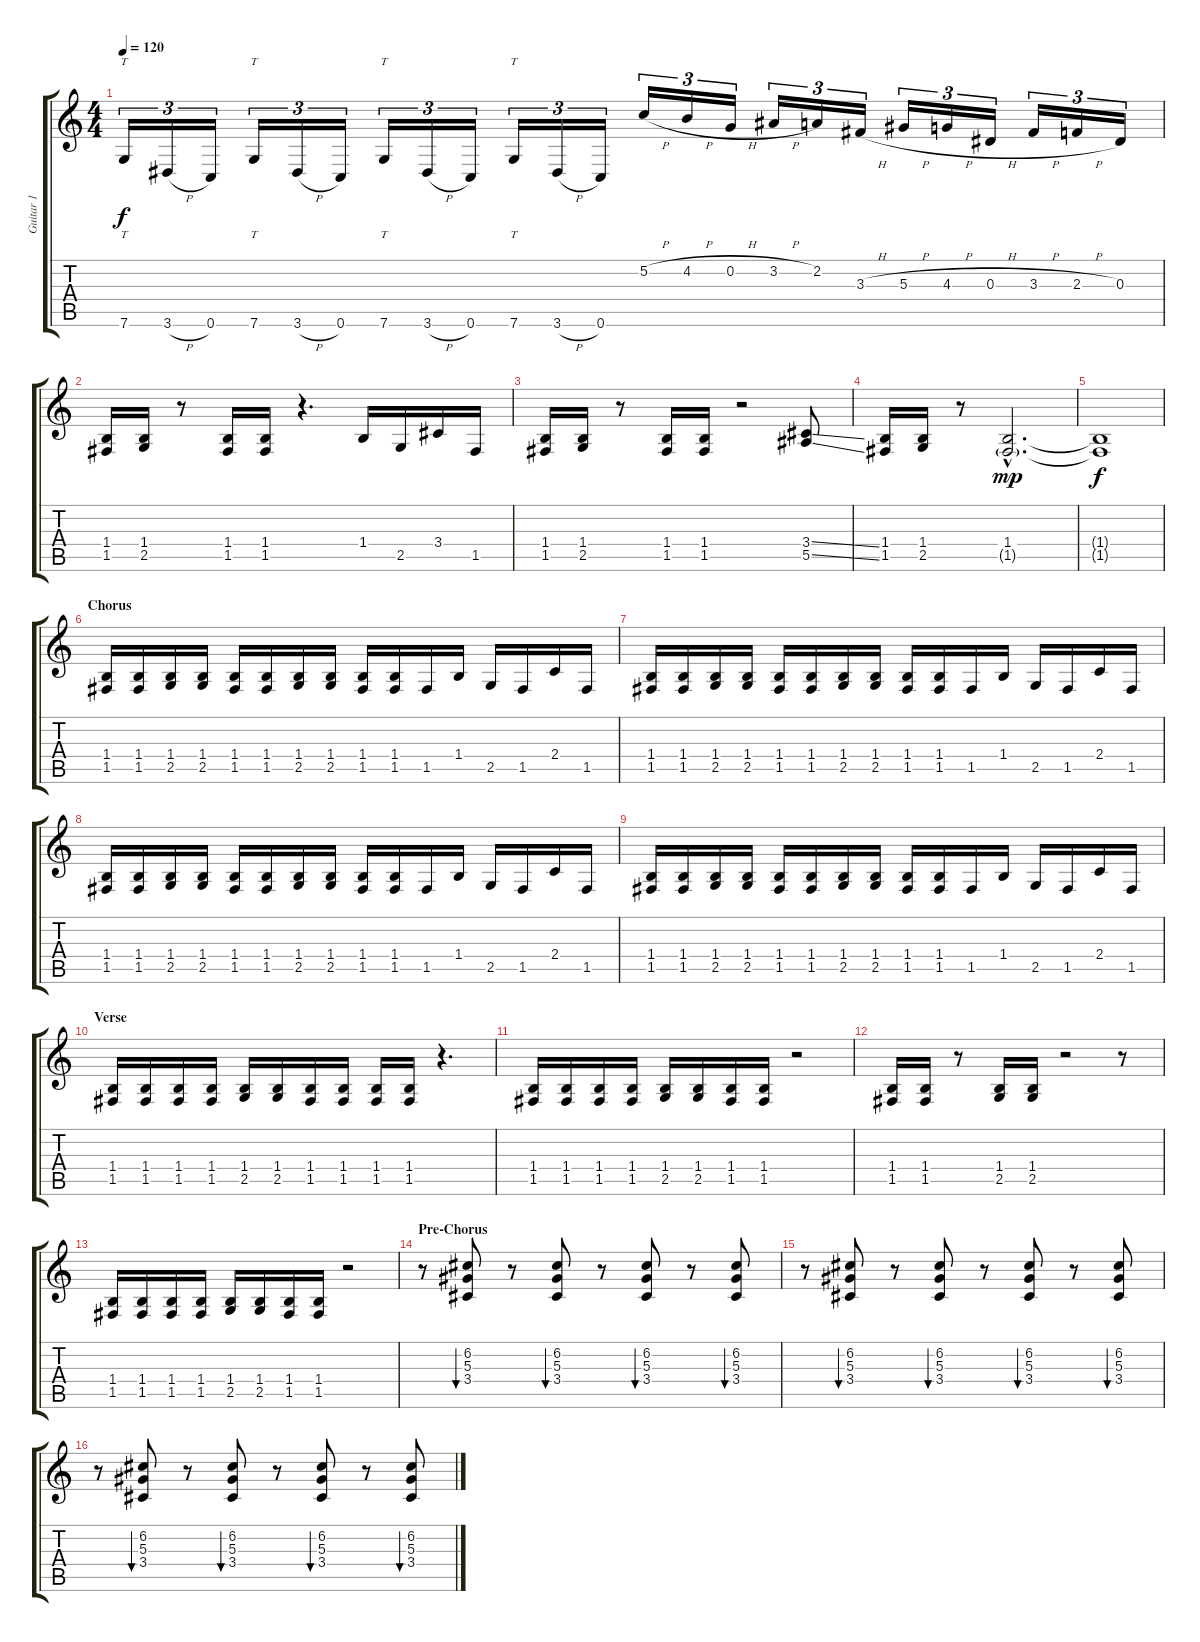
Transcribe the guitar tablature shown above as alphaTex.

\track ("Guitar 1" "Guitar 1") {instrument distortionguitar}
\staff {score tabs}
\tuning (C4 G3 Eb3 Bb2 F2 C2) {hide}
\ts (4 4)
\tempo 120
\clef g2
\ks c
7.6.16{tt tu (3 2) dy f} 3.6{h}.16{tu (3 2)} 0.6.16{tu (3 2)} 7.6.16{tt tu (3 2)} 3.6{h}.16{tu (3 2)} 0.6.16{tu (3 2)} 7.6.16{tt tu (3 2)} 3.6{h}.16{tu (3 2)} 0.6.16{tu (3 2)} 7.6.16{tt tu (3 2)} 3.6{h}.16{tu (3 2)} 0.6.16{tu (3 2)} 5.2{h}.16{tu (3 2)} 4.2{h}.16{tu (3 2)} 0.2{h}.16{tu (3 2)} 3.2{h}.16{tu (3 2)} 2.2.16{tu (3 2)} 3.3{h}.16{tu (3 2)} 5.3{h}.16{tu (3 2)} 4.3{h}.16{tu (3 2)} 0.3{h}.16{tu (3 2)} 3.3{h}.16{tu (3 2)} 2.3{h}.16{tu (3 2)} 0.3.16{tu (3 2)} |
(1.4 1.5).16 (1.4 2.5).16 r.8 (1.4 1.5).16 (1.4 1.5).16 r.4{d} 1.4.16 2.5.16 3.4.16 1.5.16 |
(1.4 1.5).16 (1.4 2.5).16 r.8 (1.4 1.5).16 (1.4 1.5).16 r.2 (3.4{ss} 5.5{ss}).8 |
(1.4 1.5).16 (1.4 2.5).16 r.8 (1.4{hac} 1.5{g hac}).2{d dy mp volume 0} |
(1.4{t} 1.5{t}).1{dy f} |
\section ("" "Chorus")
(1.4 1.5).16{volume 13} (1.4 1.5).16 (1.4 2.5).16 (1.4 2.5).16 (1.4 1.5).16 (1.4 1.5).16 (1.4 2.5).16 (1.4 2.5).16 (1.4 1.5).16 (1.4 1.5).16 1.5.16 1.4.16 2.5.16 1.5.16 2.4.16 1.5.16 |
(1.4 1.5).16 (1.4 1.5).16 (1.4 2.5).16 (1.4 2.5).16 (1.4 1.5).16 (1.4 1.5).16 (1.4 2.5).16 (1.4 2.5).16 (1.4 1.5).16 (1.4 1.5).16 1.5.16 1.4.16 2.5.16 1.5.16 2.4.16 1.5.16 |
(1.4 1.5).16 (1.4 1.5).16 (1.4 2.5).16 (1.4 2.5).16 (1.4 1.5).16 (1.4 1.5).16 (1.4 2.5).16 (1.4 2.5).16 (1.4 1.5).16 (1.4 1.5).16 1.5.16 1.4.16 2.5.16 1.5.16 2.4.16 1.5.16 |
(1.4 1.5).16 (1.4 1.5).16 (1.4 2.5).16 (1.4 2.5).16 (1.4 1.5).16 (1.4 1.5).16 (1.4 2.5).16 (1.4 2.5).16 (1.4 1.5).16 (1.4 1.5).16 1.5.16 1.4.16 2.5.16 1.5.16 2.4.16 1.5.16 |
\section ("" "Verse")
(1.4 1.5).16 (1.4 1.5).16 (1.4 1.5).16 (1.4 1.5).16 (1.4 2.5).16 (1.4 2.5).16 (1.4 1.5).16 (1.4 1.5).16 (1.4 1.5).16 (1.4 1.5).16 r.4{d} |
(1.4 1.5).16 (1.4 1.5).16 (1.4 1.5).16 (1.4 1.5).16 (1.4 2.5).16 (1.4 2.5).16 (1.4 1.5).16 (1.4 1.5).16 r.2 |
(1.4 1.5).16 (1.4 1.5).16 r.8 (1.4 2.5).16 (1.4 2.5).16 r.2 r.8 |
(1.4 1.5).16 (1.4 1.5).16 (1.4 1.5).16 (1.4 1.5).16 (1.4 2.5).16 (1.4 2.5).16 (1.4 1.5).16 (1.4 1.5).16 r.2 |
\section ("" "Pre-Chorus")
r.8 (6.2 5.3 3.4).8{bu 120} r.8 (6.2 5.3 3.4).8{bu 120} r.8 (6.2 5.3 3.4).8{bu 120} r.8 (6.2 5.3 3.4).8{bu 120} |
r.8 (6.2 5.3 3.4).8{bu 120} r.8 (6.2 5.3 3.4).8{bu 120} r.8 (6.2 5.3 3.4).8{bu 120} r.8 (6.2 5.3 3.4).8{bu 120} |
r.8 (6.2 5.3 3.4).8{bu 120} r.8 (6.2 5.3 3.4).8{bu 120} r.8 (6.2 5.3 3.4).8{bu 120} r.8 (6.2 5.3 3.4).8{bu 120}
